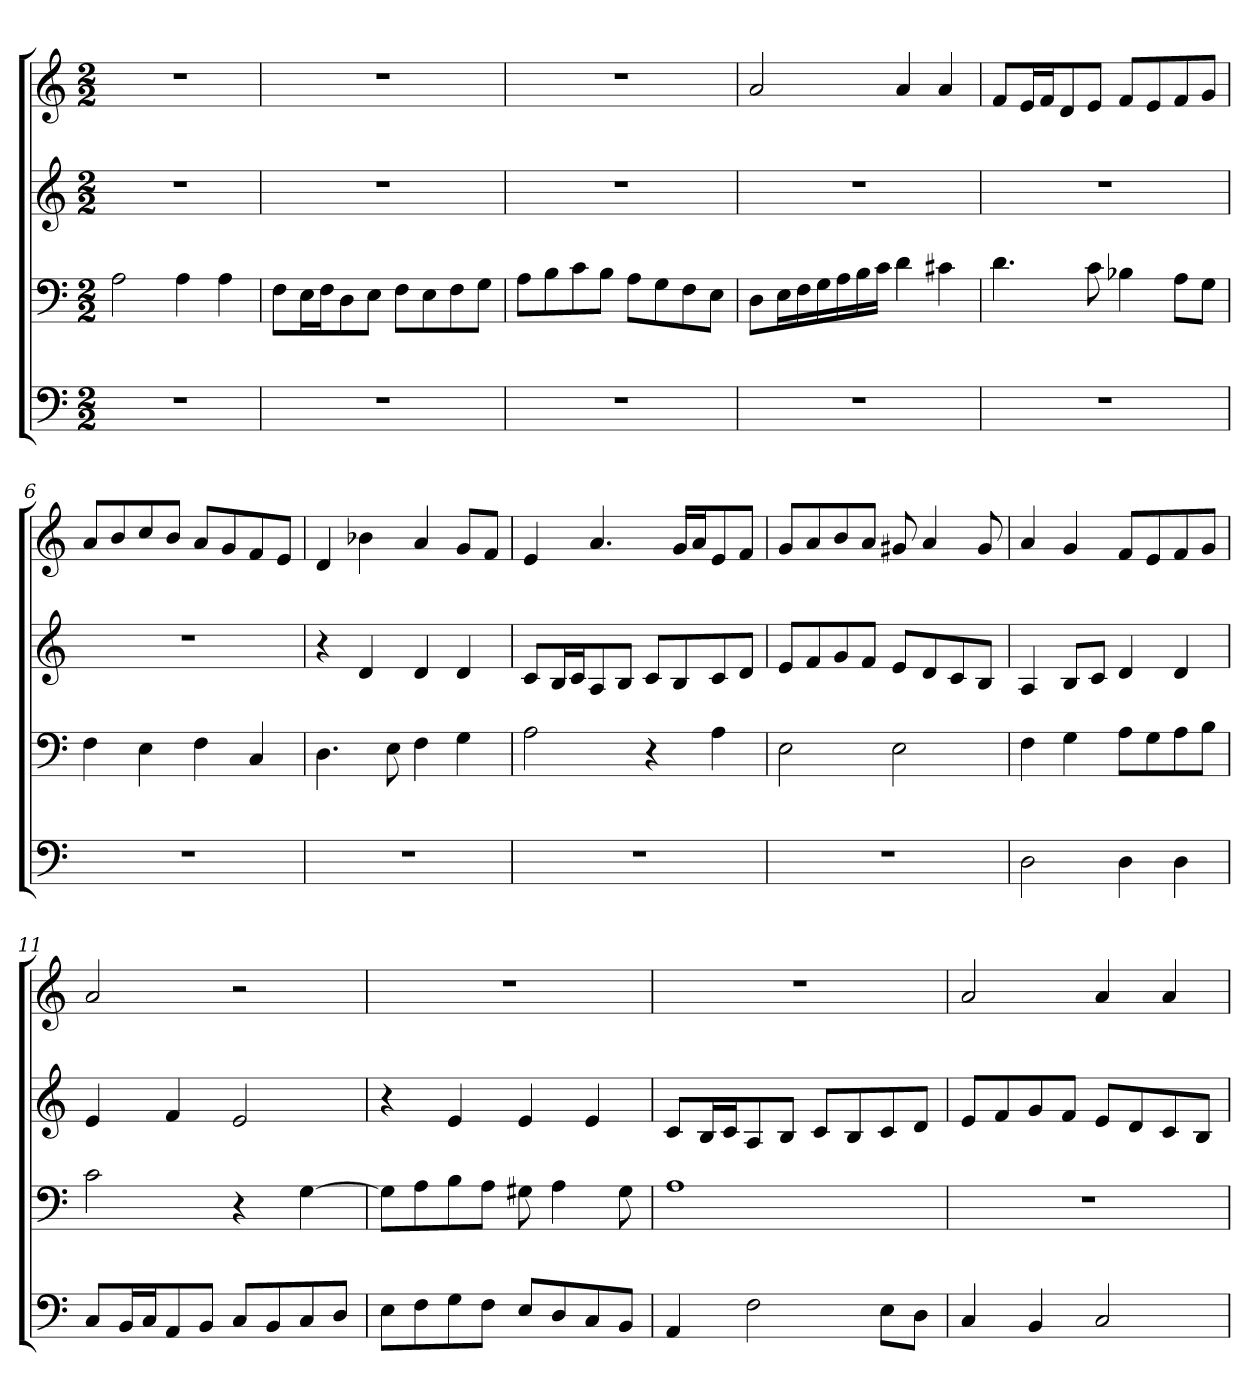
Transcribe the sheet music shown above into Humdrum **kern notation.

**kern	**kern	**kern	**kern
*part4	*part3	*part2	*part1
*staff4	*staff3	*staff2	*staff1
*clefF4	*clefF4	*clefG2	*clefG2
*k[]	*k[]	*k[]	*k[]
*D:dor	*D:dor	*D:dor	*D:dor
*M2/2	*M2/2	*M2/2	*M2/2
*MM120	*MM120	*MM120	*MM120
=1	=1	=1	=1
1r	2A	1r	1r
.	4A	.	.
.	4A	.	.
=2	=2	=2	=2
1r	8F\L	1r	1r
.	16E\L	.	.
.	16F\J	.	.
.	8D\	.	.
.	8E\J	.	.
.	8F\L	.	.
.	8E\	.	.
.	8F\	.	.
.	8G\J	.	.
=3	=3	=3	=3
1r	8A\L	1r	1r
.	8B\	.	.
.	8c\	.	.
.	8B\J	.	.
.	8A\L	.	.
.	8G\	.	.
.	8F\	.	.
.	8E\J	.	.
=4	=4	=4	=4
1r	8D\L	1r	2a
.	16E\L	.	.
.	16F\	.	.
.	16G\	.	.
.	16A\	.	.
.	16B\	.	.
.	16c\JJ	.	.
.	4d	.	4a
.	4c#X	.	4a
=5	=5	=5	=5
1r	4.d	1r	8f/L
.	.	.	16e/L
.	.	.	16f/J
.	.	.	8d/
.	8c	.	8e/J
.	4B-X	.	8f/L
.	.	.	8e/
.	8A\L	.	8f/
.	8G\J	.	8g/J
=6	=6	=6	=6
1r	4F	1r	8a/L
.	.	.	8b/
.	4E	.	8cc/
.	.	.	8b/J
.	4F	.	8a/L
.	.	.	8g/
.	4C	.	8f/
.	.	.	8e/J
=7	=7	=7	=7
1r	4.D	4r	4d
.	.	4d	4b-X
.	8E	.	.
.	4F	4d	4a
.	4G	4d	8g/L
.	.	.	8f/J
=8	=8	=8	=8
1r	2A	8c/L	4e
.	.	16B/L	.
.	.	16c/J	.
.	.	8A/	4.a
.	.	8B/J	.
.	4r	8c/L	.
.	.	8B/	16g/LL
.	.	.	16a/J
.	4A	8c/	8e/
.	.	8d/J	8f/J
=9	=9	=9	=9
1r	2E	8e/L	8g/L
.	.	8f/	8a/
.	.	8g/	8b/
.	.	8f/J	8a/J
.	2E	8e/L	8g#X
.	.	8d/	4a
.	.	8c/	.
.	.	8B/J	8g#
=10	=10	=10	=10
2D	4F	4A	4a
.	4G	8B/L	4g
.	.	8c/J	.
4D	8A\L	4d	8f/L
.	8G\	.	8e/
4D	8A\	4d	8f/
.	8B\J	.	8g/J
=11	=11	=11	=11
8C/L	2c	4e	2a
16BB/L	.	.	.
16C/J	.	.	.
8AA/	.	4f	.
8BB/J	.	.	.
8C/L	4r	2e	2r
8BB/	.	.	.
8C/	[4G	.	.
8D/J	.	.	.
=12	=12	=12	=12
8E\L	8G\L]	4r	1r
8F\	8A\	.	.
8G\	8B\	4e	.
8F\J	8A\J	.	.
8E/L	8G#X	4e	.
8D/	4A	.	.
8C/	.	4e	.
8BB/J	8G#	.	.
=13	=13	=13	=13
4AA	1A	8c/L	1r
.	.	16B/L	.
.	.	16c/J	.
2F	.	8A/	.
.	.	8B/J	.
.	.	8c/L	.
.	.	8B/	.
8E\L	.	8c/	.
8D\J	.	8d/J	.
=14	=14	=14	=14
4C	1r	8e/L	2a
.	.	8f/	.
4BB	.	8g/	.
.	.	8f/J	.
2C	.	8e/L	4a
.	.	8d/	.
.	.	8c/	4a
.	.	8B/J	.
=	=	=	=
*-	*-	*-	*-
